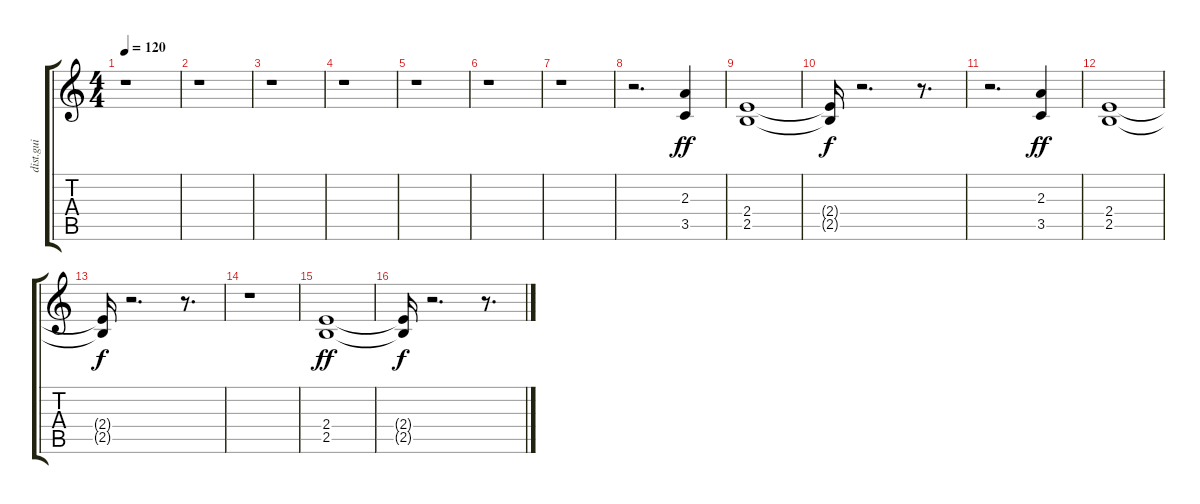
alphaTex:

\track ("dist.gui" "dist.gui") {instrument distortionguitar}
\staff {score tabs}
\tuning (E4 B3 G3 D3 A2 E2) {hide}
\ts (4 4)
\tempo 120
\clef g2
\ks c
r.1{dy f} |
r.1 |
r.1 |
r.1 |
r.1 |
r.1 |
r.1 |
r.2{d} (2.3 3.5).4{dy ff} |
(2.4 2.5).1 |
(2.4{t} 2.5{t}).16{dy f} r.2{d} r.8{d} |
r.2{d} (2.3 3.5).4{dy ff} |
(2.4 2.5).1 |
(2.4{t} 2.5{t}).16{dy f} r.2{d} r.8{d} |
r.1 |
(2.4 2.5).1{dy ff} |
(2.4{t} 2.5{t}).16{dy f} r.2{d} r.8{d}
